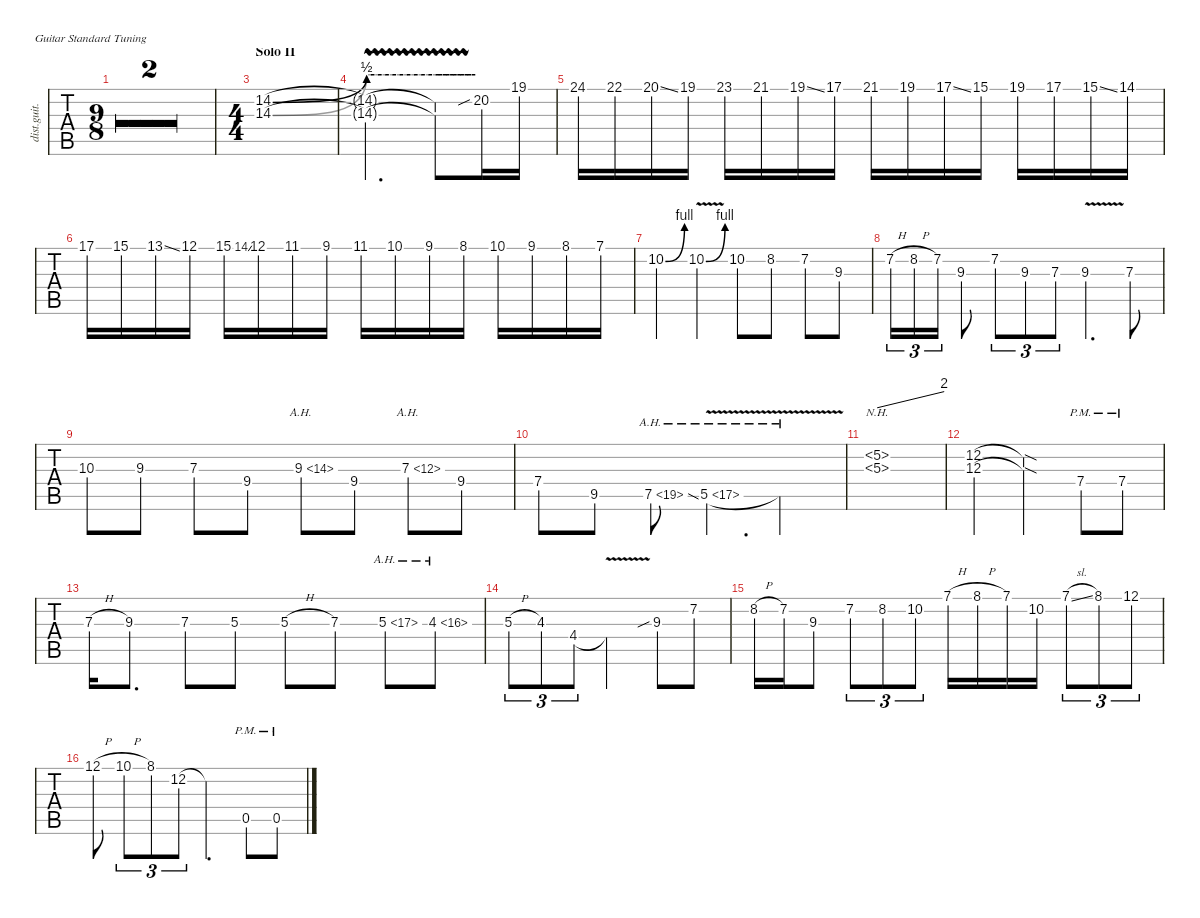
\defaultSystemsLayout 4
\hideDynamics
\bracketExtendMode nobrackets
\otherSystemsTrackNameOrientation horizontal
\track ("Lead Guitar" "dist.guit.") {defaultSystemsLayout 4 multiBarRest instrument distortionguitar}
\staff {tabs}
\tuning (E4 B3 G3 D3 A2 E2)
\ts (9 8)
\tempo 192
\clef g2
\ks c
r.1{dy mf} r.8 |
\ts (3 4)
\beaming (8 2 2 2)
r.2{d} |
\ts (4 4)
\beaming (8 2 2 2 2)
\section ("" "Solo II")
(14.2{be (bend 0 0 59.4 2) acc #} 14.3{be (bend 0 0 59.4 2)}).1{instrument distortionguitar} |
(14.2{be (hold 0 2 60 2) vw t} 14.3{be (hold 0 2 60 2) vw t}).2{d} (14.2{t} 14.3{be (hold 0 2 60 2) t}).8 20.2{sib}.16 19.1.16 |
24.1.16 22.1.16 20.1{ss}.16 19.1.16 23.1{acc #}.16 21.1{acc #}.16 19.1{ss}.16 17.1.16 21.1{acc #}.16 19.1.16 17.1{ss}.16 15.1.16 19.1.16 17.1.16 15.1{ss}.16 14.1{acc #}.16 |
17.1.16 15.1.16 13.1{ss}.16 12.1.16 15.1.16 14.1{ss acc #}.8{gr onbeat} 12.1.16 11.1{acc #}.16 9.1{acc #}.16 11.1{acc #}.16 10.1.16 9.1{acc #}.16 8.1.16 10.1.16 9.1{acc #}.16 8.1.16 7.1.16 |
10.2{be (bend 0 0 15 4)}.4 10.2{be (bend 0 0 15 4) v}.4 10.2.8 8.2.8 7.2{acc #}.8 9.3.8 |
7.2{h acc #}.16{tu (3 2)} 8.2{h}.16{tu (3 2)} 7.2{acc #}.16{tu (3 2)} 9.3.8 7.2{acc #}.8{tu (3 2)} 9.3.8{tu (3 2)} 7.3.8{tu (3 2)} 9.3{v}.4{d} 7.3.8 |
10.3.8 9.3.8 7.3.8 9.4.8 9.3{ah 5}.8 9.4.8 7.3{ah 5}.8 9.4.8 |
7.4.8 9.5{acc #}.8 7.5{ah 12 ss}.8 5.5{ah 12 v}.4{d} 5.5{ah 12 v t}.4 |
(5.3{nh} 5.2{nh}).1{tbe (dive default 10.2 0 59.4 8)} |
(12.2 12.3).4 (12.3{sod t} 12.2{sod t}).2 7.4{pm}.8 7.4{pm}.8 |
7.3{h}.16 9.3.8{d} 7.3.8 5.3.8 5.3{h}.8 7.3.8 5.3{ah 12}.8 4.3{ah 12}.8 |
5.3{h}.8{tu (3 2)} 4.3.8{tu (3 2)} 4.4{acc #}.8{tu (3 2)} 4.4{v t acc #}.2 9.3{sib}.8 7.2{acc #}.8 |
8.2{h}.16 7.2{acc #}.16 9.3.8 7.2{acc #}.8{tu (3 2)} 8.2.8{tu (3 2)} 10.2.8{tu (3 2)} 7.1{h}.16 8.1{h}.16 7.1.16 10.2.16 7.1{sl}.8{tu (3 2)} 8.1.8{tu (3 2)} 12.1.8{tu (3 2)} |
12.1{h}.8 10.1{h}.8{tu (3 2)} 8.1.8{tu (3 2)} 12.2.8{tu (3 2)} 12.2{t}.4{d} 0.5{pm}.8 0.5{pm}.8
